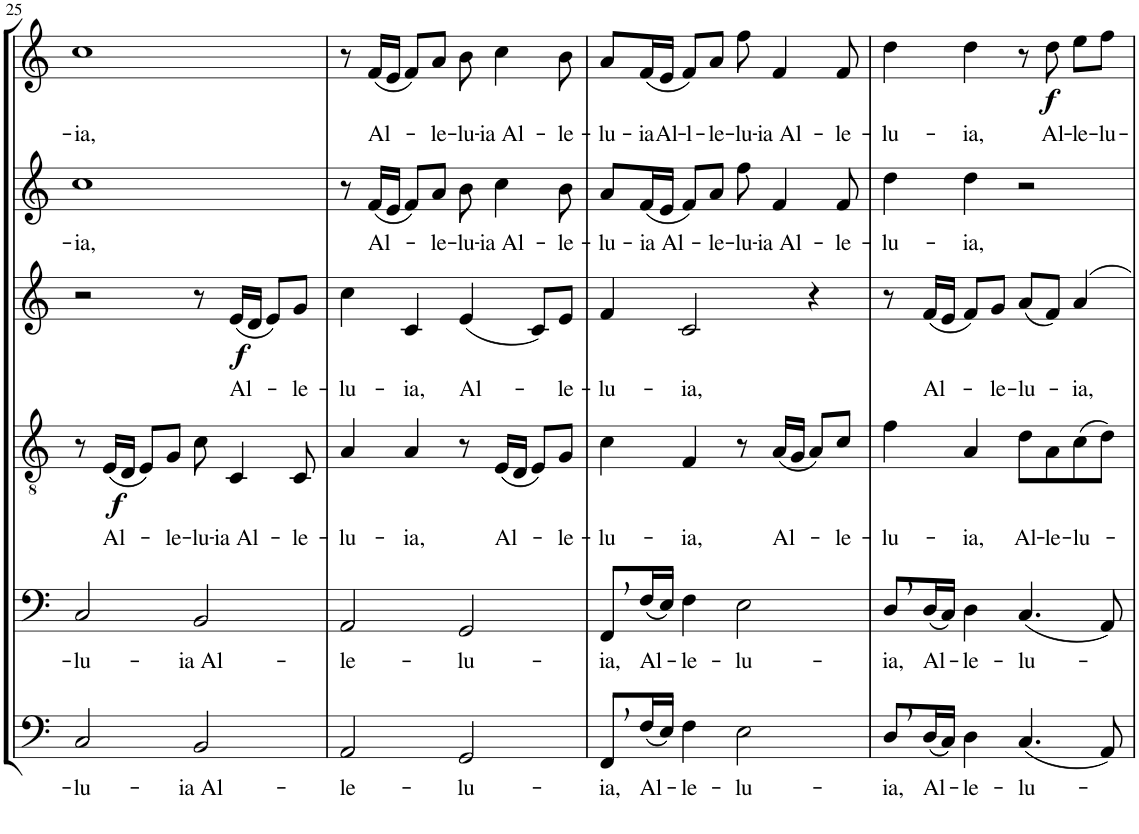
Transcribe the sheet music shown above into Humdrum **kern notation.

**kern	**text	**kern	**text	**kern	**text	**dynam	**kern	**text	**dynam	**kern	**text	**kern	**text	**dynam
*part6	*part6	*part5	*part5	*part4	*part4	*part4	*part3	*part3	*part3	*part2	*part2	*part1	*part1	*part1
*staff6	*staff6	*staff5	*staff5	*staff4	*staff4	*staff4	*staff3	*staff3	*staff3	*staff2	*staff2	*staff1	*staff1	*staff1
*I"Bassi II	*	*I"Bassi I	*	*I"Tenori	*	*	*I"Contralti	*	*	*I"Soprani II	*	*I"Soprani I	*	*
!!LO:PB:g=z
*clefF4	*	*clefF4	*	*clefGv2	*	*	*clefG2	*	*	*clefG2	*	*clefG2	*	*
*	*	*	*	*	*	*	*	*	*	*	*	*Trd1c2	*	*
*k[]	*	*k[]	*	*k[]	*	*	*k[]	*	*	*k[]	*	*k[]	*	*
*C:	*	*C:	*	*C:	*	*	*C:	*	*	*C:	*	*C:	*	*
*M4/4	*	*M4/4	*	*M4/4	*	*	*M4/4	*	*	*M4/4	*	*M4/4	*	*
=25	=25	=25	=25	=25	=25	=25	=25	=25	=25	=25	=25	=25	=25	=25
!	!LO:LY:b	!	!LO:LY:b	!	!	!	!	!	!	!	!LO:LY:b	!	!LO:LY:b	!
2C/	-lu-	2C/	-lu-	8r	.	.	2r	.	.	1cc	-ia,	1cc	-ia,	.
!	!	!	!	!	!LO:LY:b	!LO:DY:b	!	!	!	!	!	!	!	!
.	.	.	.	(16E/LL	Al-	f	.	.	.	.	.	.	.	.
.	.	.	.	16D/JJ	.	.	.	.	.	.	.	.	.	.
.	.	.	.	8E/L)	.	.	.	.	.	.	.	.	.	.
!	!	!	!	!	!LO:LY:b	!	!	!	!	!	!	!	!	!
.	.	.	.	8G/J	-le-	.	.	.	.	.	.	.	.	.
!	!LO:LY:b	!	!LO:LY:b	!	!LO:LY:b	!	!	!	!	!	!	!	!	!
2BB/	-ia Al-	2BB/	-ia Al-	8c\	-lu-	.	8r	.	.	.	.	.	.	.
!	!	!	!	!	!LO:LY:b	!	!	!LO:LY:b	!LO:DY:b	!	!	!	!	!
.	.	.	.	4C/	-ia Al-	.	(16e/LL	Al-	f	.	.	.	.	.
.	.	.	.	.	.	.	16d/JJ	.	.	.	.	.	.	.
.	.	.	.	.	.	.	8e/L)	.	.	.	.	.	.	.
!	!	!	!	!	!LO:LY:b	!	!	!LO:LY:b	!	!	!	!	!	!
.	.	.	.	8C/	-le-	.	8g/J	-le-	.	.	.	.	.	.
=26	=26	=26	=26	=26	=26	=26	=26	=26	=26	=26	=26	=26	=26	=26
!	!LO:LY:b	!	!LO:LY:b	!	!LO:LY:b	!	!	!LO:LY:b	!	!	!	!	!	!
2AA/	-le-	2AA/	-le-	4A/	-lu-	.	4cc\	-lu-	.	8r	.	8r	.	.
!	!	!	!	!	!	!	!	!	!	!	!LO:LY:b	!	!LO:LY:b	!
.	.	.	.	.	.	.	.	.	.	(16f/LL	Al-	(16f/LL	Al-	.
.	.	.	.	.	.	.	.	.	.	16e/JJ	.	16e/JJ	.	.
!	!	!	!	!	!LO:LY:b	!	!	!LO:LY:b	!	!	!	!	!	!
.	.	.	.	4A/	-ia,	.	4c/	-ia,	.	8f/L)	.	8f/L)	.	.
!	!	!	!	!	!	!	!	!	!	!	!LO:LY:b	!	!LO:LY:b	!
.	.	.	.	.	.	.	.	.	.	8a/J	-le-	8a/J	-le-	.
!	!LO:LY:b	!	!LO:LY:b	!	!	!	!	!LO:LY:b	!	!	!LO:LY:b	!	!LO:LY:b	!
2GG/	-lu-	2GG/	-lu-	8r	.	.	(4e/	Al-	.	8b\	-lu-	8b\	-lu-	.
!	!	!	!	!	!LO:LY:b	!	!	!	!	!	!LO:LY:b	!	!LO:LY:b	!
.	.	.	.	(16E/LL	Al-	.	.	.	.	4cc\	-ia Al-	4cc\	-ia Al-	.
.	.	.	.	16D/JJ	.	.	.	.	.	.	.	.	.	.
.	.	.	.	8E/L)	.	.	8c/L)	.	.	.	.	.	.	.
!	!	!	!	!	!LO:LY:b	!	!	!LO:LY:b	!	!	!LO:LY:b	!	!LO:LY:b	!
.	.	.	.	8G/J	-le-	.	8e/J	-le-	.	8b\	-le-	8b\	-le-	.
=27	=27	=27	=27	=27	=27	=27	=27	=27	=27	=27	=27	=27	=27	=27
!	!LO:LY:b	!	!LO:LY:b	!	!LO:LY:b	!	!	!LO:LY:b	!	!	!LO:LY:b	!	!LO:LY:b	!
8FF,/L	-ia,	8FF,/L	-ia,	4c\	-lu-	.	4f/	-lu-	.	8a/L	-lu-	8a/L	-lu-	.
!	!LO:LY:b	!	!LO:LY:b	!	!	!	!	!	!	!	!LO:LY:b	!	!LO:LY:b	!
(16F/L	Al-	(16F/L	Al-	.	.	.	.	.	.	(16f/L	-ia Al-	(16f/L	-ia	.
!	!	!	!	!	!	!	!	!	!	!	!	!	!LO:LY:b	!
16E/JJ)	.	16E/JJ)	.	.	.	.	.	.	.	16e/JJ	.	16e/JJ	Al-	.
!	!LO:LY:b	!	!LO:LY:b	!	!LO:LY:b	!	!	!LO:LY:b	!	!	!	!	!LO:LY:b	!
4F\	-le-	4F\	-le-	4F/	-ia,	.	2c/	-ia,	.	8f/L)	.	8f/L)	-l-	.
!	!	!	!	!	!	!	!	!	!	!	!LO:LY:b	!	!LO:LY:b	!
.	.	.	.	.	.	.	.	.	.	8a/J	-le-	8a/J	-le-	.
!	!LO:LY:b	!	!LO:LY:b	!	!	!	!	!	!	!	!LO:LY:b	!	!LO:LY:b	!
2E\	-lu-	2E\	-lu-	8r	.	.	.	.	.	8ff\	-lu-	8ff\	-lu-	.
!	!	!	!	!	!LO:LY:b	!	!	!	!	!	!LO:LY:b	!	!LO:LY:b	!
.	.	.	.	(16A/LL	Al-	.	.	.	.	4f/	-ia Al-	4f/	-ia Al-	.
.	.	.	.	16G/JJ	.	.	.	.	.	.	.	.	.	.
.	.	.	.	8A/L)	.	.	4r	.	.	.	.	.	.	.
!	!	!	!	!	!LO:LY:b	!	!	!	!	!	!LO:LY:b	!	!LO:LY:b	!
.	.	.	.	8c/J	-le-	.	.	.	.	8f/	-le-	8f/	-le-	.
=28	=28	=28	=28	=28	=28	=28	=28	=28	=28	=28	=28	=28	=28	=28
!	!LO:LY:b	!	!LO:LY:b	!	!LO:LY:b	!	!	!	!	!	!LO:LY:b	!	!LO:LY:b	!
8D,/L	-ia,	8D,/L	-ia,	4f\	-lu-	.	8r	.	.	4dd\	-lu-	4dd\	-lu-	.
!	!LO:LY:b	!	!LO:LY:b	!	!	!	!	!LO:LY:b	!	!	!	!	!	!
(16D/L	Al-	(16D/L	Al-	.	.	.	(16f/LL	Al-	.	.	.	.	.	.
16C/JJ)	.	16C/JJ)	.	.	.	.	16e/JJ	.	.	.	.	.	.	.
!	!LO:LY:b	!	!LO:LY:b	!	!LO:LY:b	!	!	!	!	!	!LO:LY:b	!	!LO:LY:b	!
4D\	-le-	4D\	-le-	4A/	-ia,	.	8f/L)	.	.	4dd\	-ia,	4dd\	-ia,	.
!	!	!	!	!	!	!	!	!LO:LY:b	!	!	!	!	!	!
.	.	.	.	.	.	.	8g/J	-le-	.	.	.	.	.	.
!	!LO:LY:b	!	!LO:LY:b	!	!LO:LY:b	!	!	!LO:LY:b	!	!	!	!	!	!
(4.C/	-lu-	(4.C/	-lu-	8d\L	Al-	.	(8a/L	-lu-	.	2r	.	8r	.	.
!	!	!	!	!	!LO:LY:b	!	!	!	!	!	!	!	!LO:LY:b	!LO:DY:b
.	.	.	.	8A\	-le-	.	8f/J)	.	.	.	.	8dd\	Al-	f
!	!	!	!	!	!LO:LY:b	!	!	!LO:LY:b	!	!	!	!	!LO:LY:b	!
.	.	.	.	(8c\	-lu-	.	4a/	-ia,	.	.	.	8ee\L	-le-	.
!	!	!	!	!	!	!	!	!	!	!	!	!	!LO:LY:b	!
8AA/)	.	8AA/)	.	8d\J)	.	.	.	.	.	.	.	8ff\J	-lu-	.
=	=	=	=	=	=	=	=	=	=	=	=	=	=	=
*-	*-	*-	*-	*-	*-	*-	*-	*-	*-	*-	*-	*-	*-	*-
